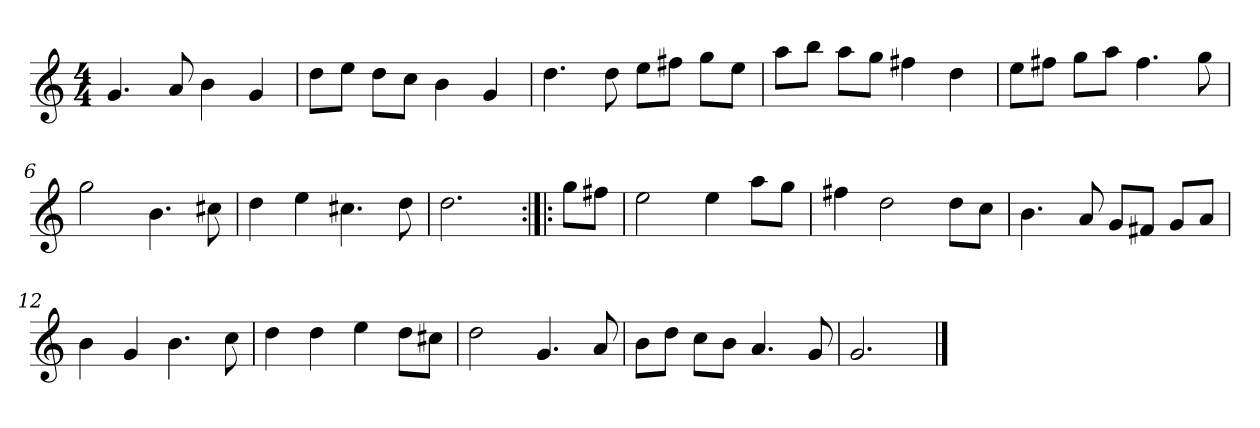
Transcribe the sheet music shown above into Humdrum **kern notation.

**kern
*part1
*staff1
*clefG2
*k[]
*G:mix
*M4/4
*MM120
=1
4.g
8a
4b
4g
=2
8dd\L
8ee\J
8dd\L
8cc\J
4b
4g
=3
4.dd
8dd
8ee\L
8ff#X\J
8gg\L
8ee\J
=4
8aa\L
8bb\J
8aa\L
8gg\J
4ff#X
4dd
=5
8ee\L
8ff#X\J
8gg\L
8aa\J
4.ff#
8gg
=6
2gg
4.b
8cc#X
=7
4dd
4ee
4.cc#X
8dd
=8
2.dd
=:|!|:
8gg\L
8ff#X\J
=9
2ee
4ee
8aa\L
8gg\J
=10
4ff#X
2dd
8dd\L
8cc\J
=11
4.b
8a
8g/L
8f#X/J
8g/L
8a/J
=12
4b
4g
4.b
8cc
=13
4dd
4dd
4ee
8dd\L
8cc#X\J
=14
2dd
4.g
8a
=15
8b\L
8dd\J
8cc\L
8b\J
4.a
8g
=16
2.g
==
*-
